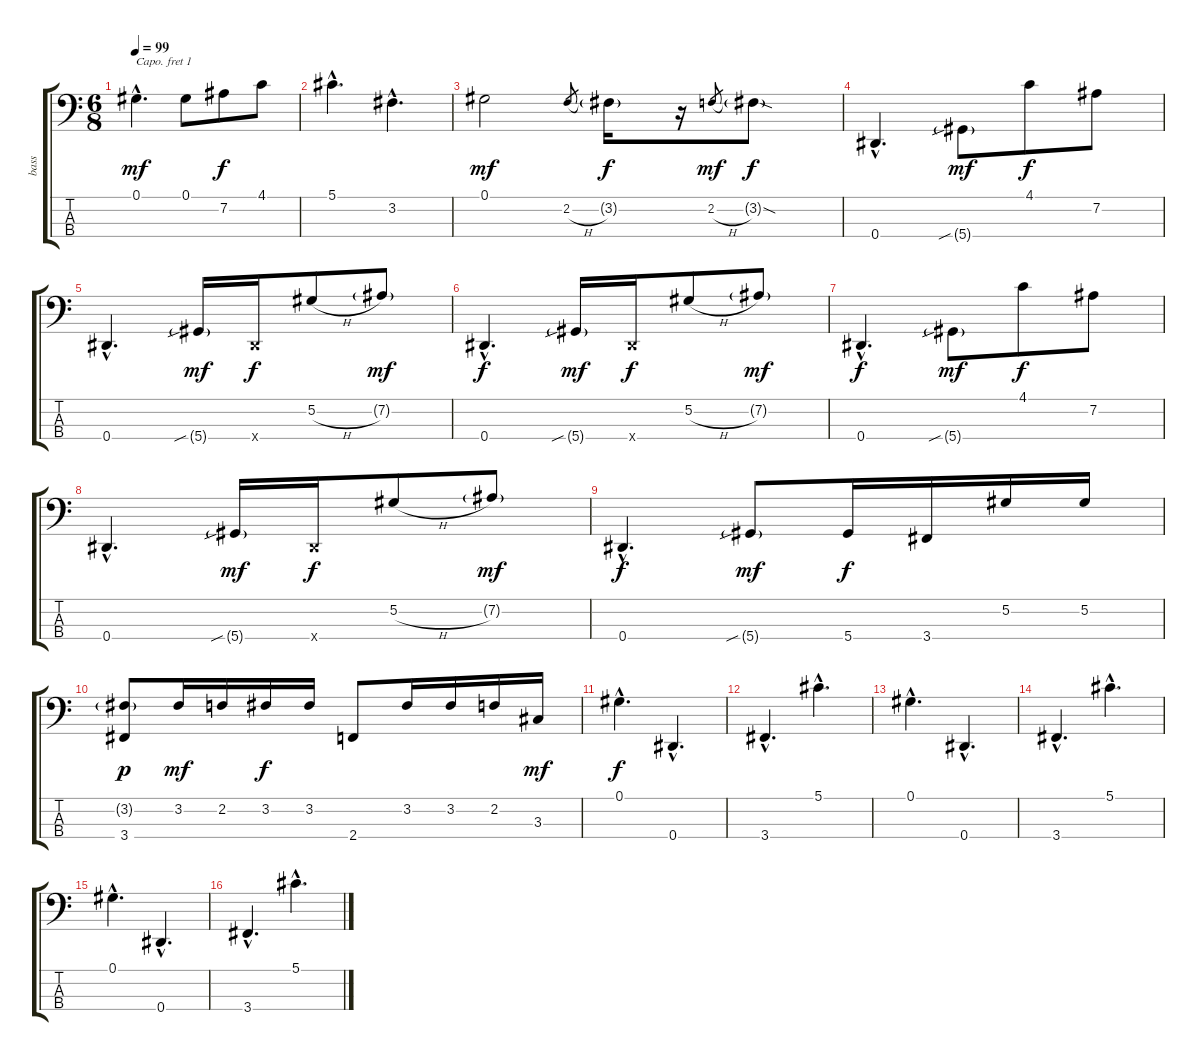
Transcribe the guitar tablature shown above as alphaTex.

\track ("bass" "bass") {instrument electricbasspick}
\staff {score tabs}
\capo 1
\tuning (G2 D2 A1 D1) {hide}
\ts (6 8)
\tempo 99
\clef f4
\ks c
0.1{hac}.4{d dy mf} 0.1.8 7.2.8{dy f} 4.1.8 |
5.1{hac}.4{d} 3.2{hac}.4{d} |
0.1.2{dy mf} 2.2{h}.8{gr} 3.2{g}.16{dy f} r.16 2.2{h}.8{gr dy mf} 3.2{sod g}.8{dy f} |
0.4{hac}.4{d} 5.4{sib g}.8{dy mf} 4.1.8{dy f} 7.2.8 |
0.4{hac}.4{d} 5.4{sib g}.16{dy mf} 0.4{x}.16{dy f} 5.2{h}.8 7.2{g}.8{dy mf} |
0.4{hac}.4{d dy f} 5.4{sib g}.16{dy mf} 0.4{x}.16{dy f} 5.2{h}.8 7.2{g}.8{dy mf} |
0.4{hac}.4{d dy f} 5.4{sib g}.8{dy mf} 4.1.8{dy f} 7.2.8 |
0.4{hac}.4{d} 5.4{sib g}.16{dy mf} 0.4{x}.16{dy f} 5.2{h}.8 7.2{g}.8{dy mf} |
0.4{hac}.4{d dy f} 5.4{sib g}.8{dy mf} 5.4.16{dy f} 3.4.16 5.2.16 5.2.16 |
(3.2{g} 3.4).8{dy p} 3.2.16{dy mf} 2.2.16 3.2.16{dy f} 3.2.16 2.4.8 3.2.16 3.2.16 2.2.16 3.3.16{dy mf} |
0.1{hac}.4{d dy f} 0.4{hac}.4{d} |
3.4{hac}.4{d} 5.1{hac}.4{d} |
0.1{hac}.4{d} 0.4{hac}.4{d} |
3.4{hac}.4{d} 5.1{hac}.4{d} |
0.1{hac}.4{d} 0.4{hac}.4{d} |
3.4{hac}.4{d} 5.1{hac}.4{d}
